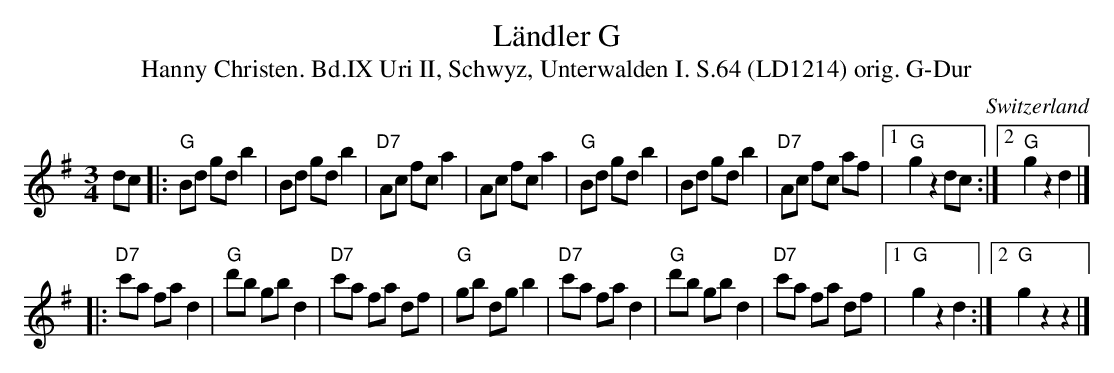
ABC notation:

X:1
T: L\"andler G
T:Hanny Christen. Bd.IX Uri II, Schwyz, Unterwalden I. S.64 (LD1214) orig. G-Dur
M:3/4
L:1/8
O:Switzerland
K:G major
dc |: "G"Bd gd b2 | Bd gd b2 | "D7"Ac fc a2 | Ac fc a2 | "G"Bd gd b2 | Bd gd b2 |"D7"Ac fc af |1 "G"g2 z2 dc :|2 "G"g2 z2 d2 |]
|: "D7"c'a fa d2 | "G"d'b gb d2 |  "D7"c'a fa df | "G"gb dg b2 | "D7"c'a fa d2 | "G"d'b gb d2 |  "D7"c'a fa df |1 "G"g2z2d2 :|2 "G"g2z2z2 |]
